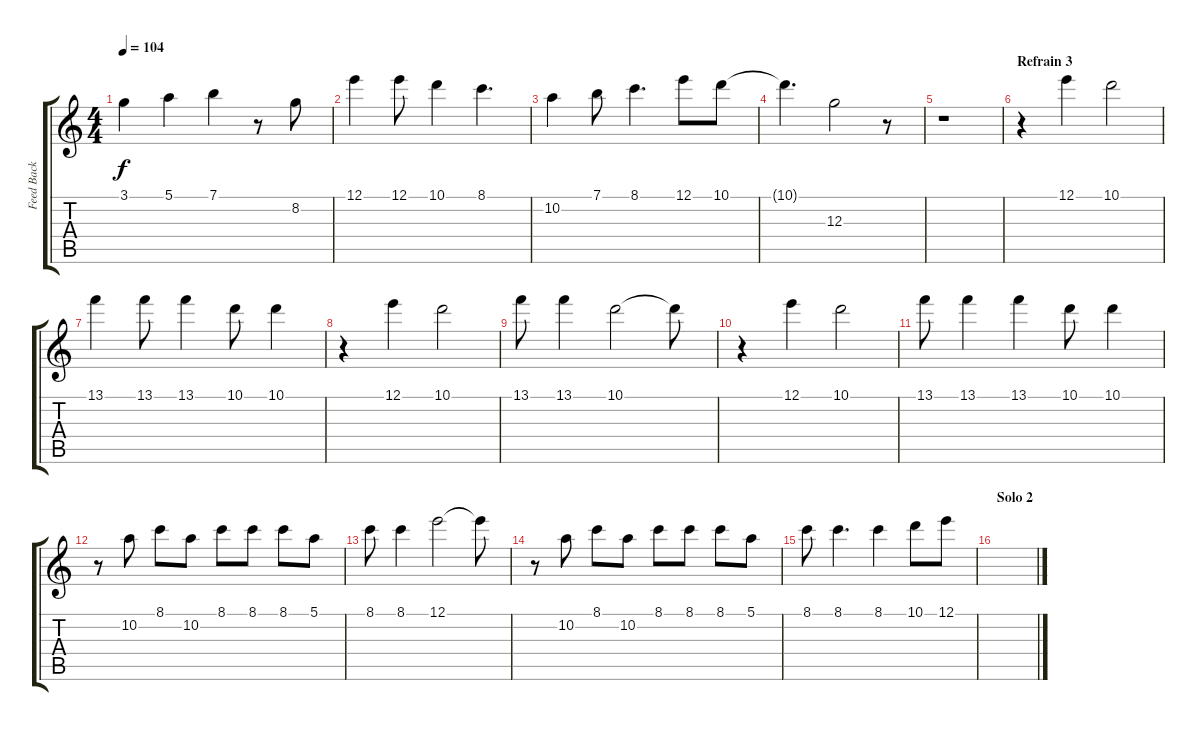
\track ("Feed Back /idem guitare" "Feed Back ") {instrument guitarharmonics}
\staff {score tabs}
\tuning (E4 B3 G3 D3 A2 E2) {hide}
\ts (4 4)
\tempo 104
\clef g2
\ks c
3.1.4{dy f} 5.1.4 7.1.4 r.8 8.2.8 |
12.1.4 12.1.8 10.1.4 8.1.4{d} |
10.2.4 7.1.8 8.1.4{d} 12.1.8 10.1.8 |
10.1{t}.4{d} 12.3.2 r.8 |
r.1 |
\section ("" "Refrain 3")
r.4 12.1.4 10.1.2 |
13.1.4 13.1.8 13.1.4 10.1.8 10.1.4 |
r.4 12.1.4 10.1.2 |
13.1.8 13.1.4 10.1.2 10.1{t}.8 |
r.4 12.1.4 10.1.2 |
13.1.8 13.1.4 13.1.4 10.1.8 10.1.4 |
r.8 10.2.8 8.1.8 10.2.8 8.1.8 8.1.8 8.1.8 5.1.8 |
8.1.8 8.1.4 12.1.2 12.1{t}.8 |
r.8 10.2.8 8.1.8 10.2.8 8.1.8 8.1.8 8.1.8 5.1.8 |
8.1.8 8.1.4{d} 8.1.4 10.1.8 12.1.8 |
\section ("" "Solo 2 ")
